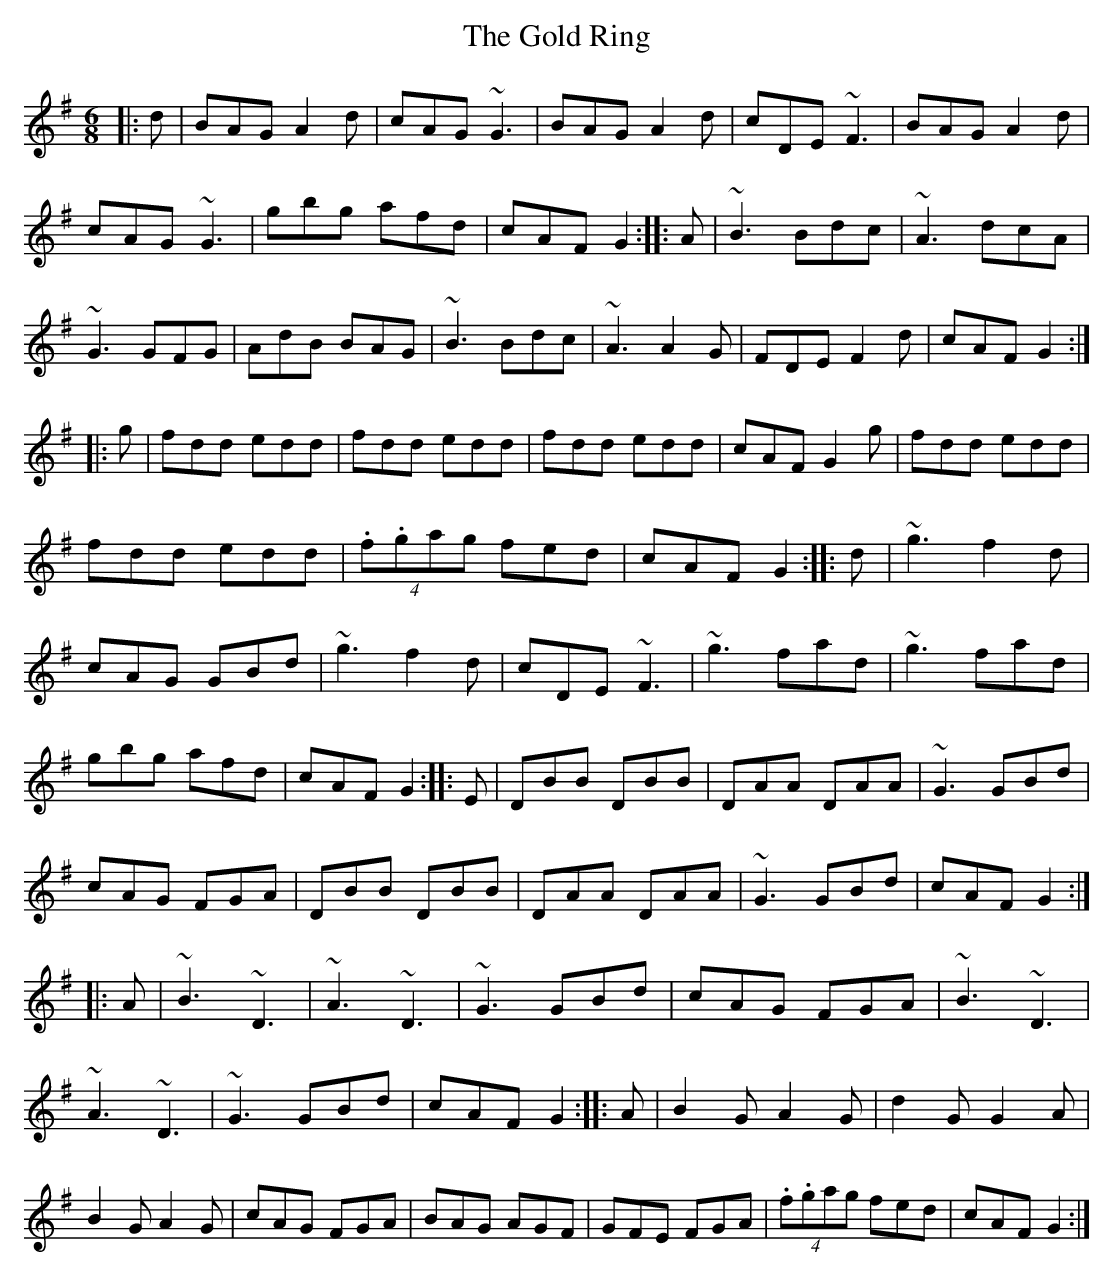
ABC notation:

X:1
T:Gold Ring, The
M:6/8
K:G
|:d|BAG A2d|cAG ~G3|BAG A2d|cDE ~F3|\
BAG A2d|cAG ~G3|gbg afd|cAF G2::\
A|~B3 Bdc|~A3 dcA|~G3 GFG|AdB BAG|\
~B3 Bdc|~A3 A2G|FDE F2d|cAF G2::\
g|fdd edd|fdd edd|fdd edd|cAF G2g|\
fdd edd|fdd edd|(4.f.gag fed|cAF G2::\
d|~g3 f2d|cAG GBd|~g3 f2 d|cDE ~F3|\
~g3 fad|~g3 fad|gbg afd|cAF G2::\
E|DBB DBB|DAA DAA|~G3 GBd|cAG FGA|\
DBB DBB|DAA DAA|~G3 GBd|cAF G2::\
A|~B3 ~D3|~A3 ~D3 |~G3 GBd|cAG FGA|\
~B3 ~D3|~A3 ~D3|~G3 GBd|cAF G2::\
A|B2G A2G|d2 G G2A|B2G A2G|cAG FGA|\
BAG AGF|GFE FGA|(4.f.gag fed|cAF G2:|
